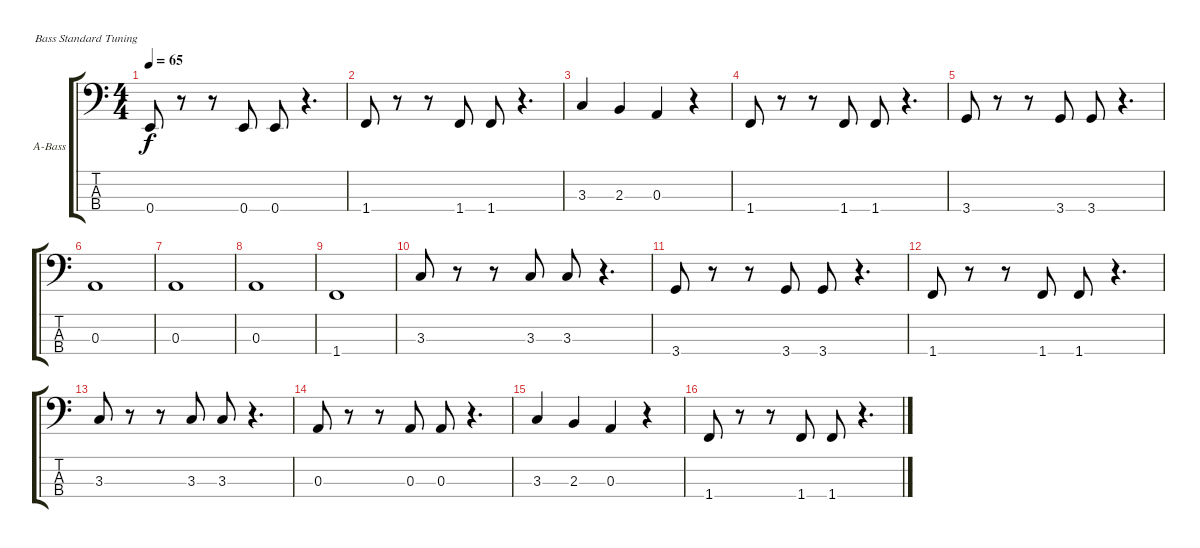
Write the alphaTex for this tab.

\bracketExtendMode groupsimilarinstruments
\firstSystemTrackNameOrientation horizontal
\otherSystemsTrackNameOrientation horizontal
\track ("±´Ë¹" "A-Bass") {instrument acousticbass}
\staff {score tabs}
\tuning (G2 D2 A1 E1)
\ts (4 4)
\tempo 65
\clef f4
\ks c
0.4.8{dy f} r.8 r.8 0.4.8 0.4.8 r.4{d} |
1.4.8 r.8 r.8 1.4.8 1.4.8 r.4{d} |
3.3.4 2.3.4 0.3.4 r.4 |
1.4.8 r.8 r.8 1.4.8 1.4.8 r.4{d} |
3.4.8 r.8 r.8 3.4.8 3.4.8 r.4{d} |
0.3.1 |
0.3.1 |
0.3.1 |
1.4.1 |
3.3.8 r.8 r.8 3.3.8 3.3.8 r.4{d} |
3.4.8 r.8 r.8 3.4.8 3.4.8 r.4{d} |
1.4.8 r.8 r.8 1.4.8 1.4.8 r.4{d} |
3.3.8 r.8 r.8 3.3.8 3.3.8 r.4{d} |
0.3.8 r.8 r.8 0.3.8 0.3.8 r.4{d} |
3.3.4 2.3.4 0.3.4 r.4 |
1.4.8 r.8 r.8 1.4.8 1.4.8 r.4{d}
